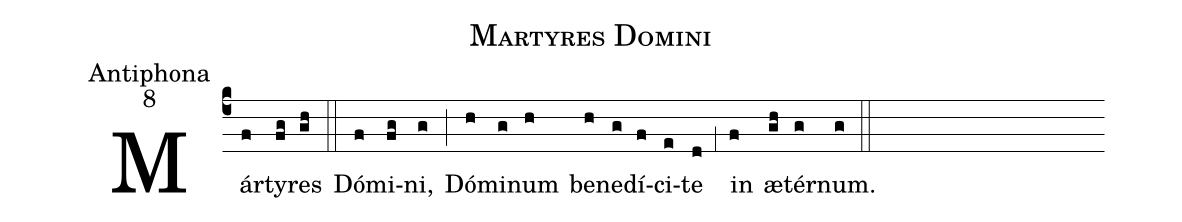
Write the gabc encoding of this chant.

name:Martyres Domini;
office-part:Antiphona;
mode:8;
%%
(c4) Már(f)ty(fg)res(gh) (::)
Dó(f)mi(fg)ni,(g) (;) Dó(h)mi(g)num(h) be(h)ne(g)dí(f)ci(e)te(d) (,1) in(f) æ(gh)tér(g)num.(g) (::)
